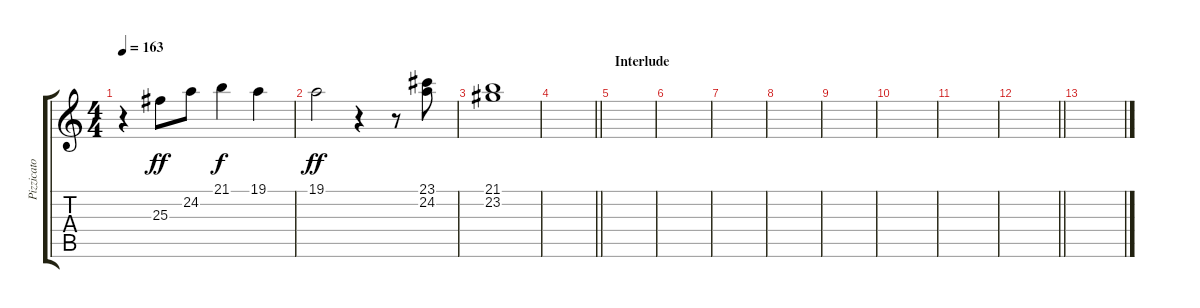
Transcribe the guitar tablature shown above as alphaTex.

\track ("Pizzicato" "Pizzicato") {instrument pizzicatostrings}
\staff {score tabs}
\tuning (D4 A3 F3 C3 G2 D2) {hide}
\ts (4 4)
\tempo 163
\clef g2
\ks c
r.4{dy ff} 25.3.8 24.2.8 21.1.4{dy f} 19.1.4 |
19.1.2{dy ff} r.4 r.8 (23.1 24.2).8 |
(21.1 23.2).1 |
\barLineRight lightlight
|
\section ("" "Interlude")
|
|
|
|
|
|
|
\barLineRight lightlight
|
\section ("" "")
